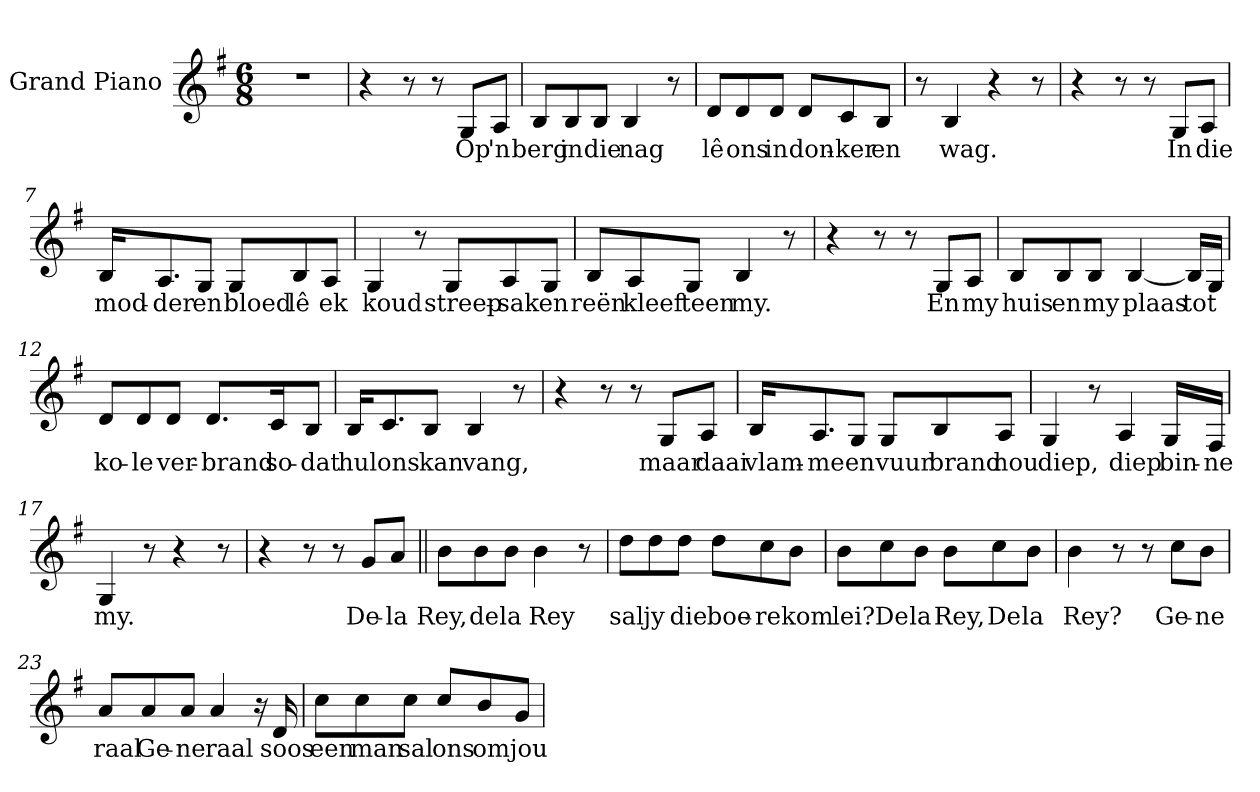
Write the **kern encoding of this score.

**kern	**text
*part1	*part1
*staff1	*staff1
*I"Grand Piano	*
*clefG2	*
*k[f#]	*
*G:	*
*M6/8	*
=1	=1
2.r	.
=2	=2
4r	.
8r	.
8r	.
!	!LO:LY:b
8G/L	Op
!	!LO:LY:b
8A/J	'n
=3	=3
!	!LO:LY:b
8B/L	berg
!	!LO:LY:b
8B/	in
!	!LO:LY:b
8B/J	die
!	!LO:LY:b
4B/	nag
8r	.
=4	=4
!	!LO:LY:b
8d/L	lê
!	!LO:LY:b
8d/	ons
!	!LO:LY:b
8d/J	in
!	!LO:LY:b
8d/L	don-
!	!LO:LY:b
8c/	-ker
!	!LO:LY:b
8B/J	en
=5	=5
8r	.
!	!LO:LY:b
4B/	wag.
4r	.
8r	.
!!LO:LB:g=z
=6	=6
4r	.
8r	.
8r	.
!	!LO:LY:b
8G/L	In
!	!LO:LY:b
8A/J	die
=7	=7
!	!LO:LY:b
16B/KL	mod-
!	!LO:LY:b
8.A/	-der
!	!LO:LY:b
8G/J	en
!	!LO:LY:b
8G/L	bloed
!	!LO:LY:b
8B/	lê
!	!LO:LY:b
8A/J	ek
=8	=8
!	!LO:LY:b
4G/	koud
8r	.
!	!LO:LY:b
8G/L	streep-
!	!LO:LY:b
8A/	-sak
!	!LO:LY:b
8G/J	en
=9	=9
!	!LO:LY:b
8B/L	reën
!	!LO:LY:b
8A/	kleef
!	!LO:LY:b
8G/J	teen
!	!LO:LY:b
4B/	my.
8r	.
!!LO:LB:g=z
=10	=10
4r	.
8r	.
8r	.
!	!LO:LY:b
8G/L	En
!	!LO:LY:b
8A/J	my
=11	=11
!	!LO:LY:b
8B/L	huis
!	!LO:LY:b
8B/	en
!	!LO:LY:b
8B/J	my
!	!LO:LY:b
[4B/	plaas
!	!LO:LY:b
16B/LL]	tot
16G/JJ	.
=12	=12
!	!LO:LY:b
8d/L	ko-
!	!LO:LY:b
8d/	-le
!	!LO:LY:b
8d/J	ver-
!	!LO:LY:b
8.d/L	-brand
!	!LO:LY:b
16c/k	so-
!	!LO:LY:b
8B/J	-dat
=13	=13
!	!LO:LY:b
16B/KL	hul
!	!LO:LY:b
8.c/	ons
!	!LO:LY:b
8B/J	kan
!	!LO:LY:b
4B/	vang,
8r	.
!!LO:LB:g=z
=14	=14
4r	.
8r	.
8r	.
!	!LO:LY:b
8G/L	maar
!	!LO:LY:b
8A/J	daai
=15	=15
!	!LO:LY:b
16B/KL	vlam-
!	!LO:LY:b
8.A/	-me
!	!LO:LY:b
8G/J	en
!	!LO:LY:b
8G/L	vuur
!	!LO:LY:b
8B/	brand
!	!LO:LY:b
8A/J	nou
=16	=16
!	!LO:LY:b
4G/	diep,
8r	.
!	!LO:LY:b
4A/	diep
!	!LO:LY:b
16G/LL	bin-
!	!LO:LY:b
16F#/JJ	-ne
=17	=17
!	!LO:LY:b
4G/	my.
8r	.
4r	.
8r	.
!!LO:LB:g=z
=18	=18
4r	.
8r	.
8r	.
!	!LO:LY:b
8g/L	De-
!	!LO:LY:b
8a/J	-la
=19||	=19||
!	!LO:LY:b
8b\L	Rey,
!	!LO:LY:b
8b\	de
!	!LO:LY:b
8b\J	la
!	!LO:LY:b
4b\	Rey
8r	.
=20	=20
!	!LO:LY:b
8dd\L	sal
!	!LO:LY:b
8dd\	jy
!	!LO:LY:b
8dd\J	die
!	!LO:LY:b
8dd\L	boe-
!	!LO:LY:b
8cc\	-re
!	!LO:LY:b
8b\J	kom
=21	=21
!	!LO:LY:b
8b\L	lei?
!	!LO:LY:b
8cc\	De
!	!LO:LY:b
8b\J	la
!	!LO:LY:b
8b\L	Rey,
!	!LO:LY:b
8cc\	De
!	!LO:LY:b
8b\J	la
=22	=22
!	!LO:LY:b
4b\	Rey?
8r	.
8r	.
!	!LO:LY:b
8cc\L	Ge-
!	!LO:LY:b
8b\J	-ne
!!LO:LB:g=z
=23	=23
!	!LO:LY:b
8a/L	raal
!	!LO:LY:b
8a/	Ge-
!	!LO:LY:b
8a/J	-ne
!	!LO:LY:b
4a/	raal
16r	.
!	!LO:LY:b
16d/	soos
=24	=24
!	!LO:LY:b
8cc\L	een
!	!LO:LY:b
8cc\	man
!	!LO:LY:b
8cc\J	sal
!	!LO:LY:b
8cc/L	ons
!	!LO:LY:b
8b/	om
!	!LO:LY:b
8g/J	jou
=	=
*-	*-
